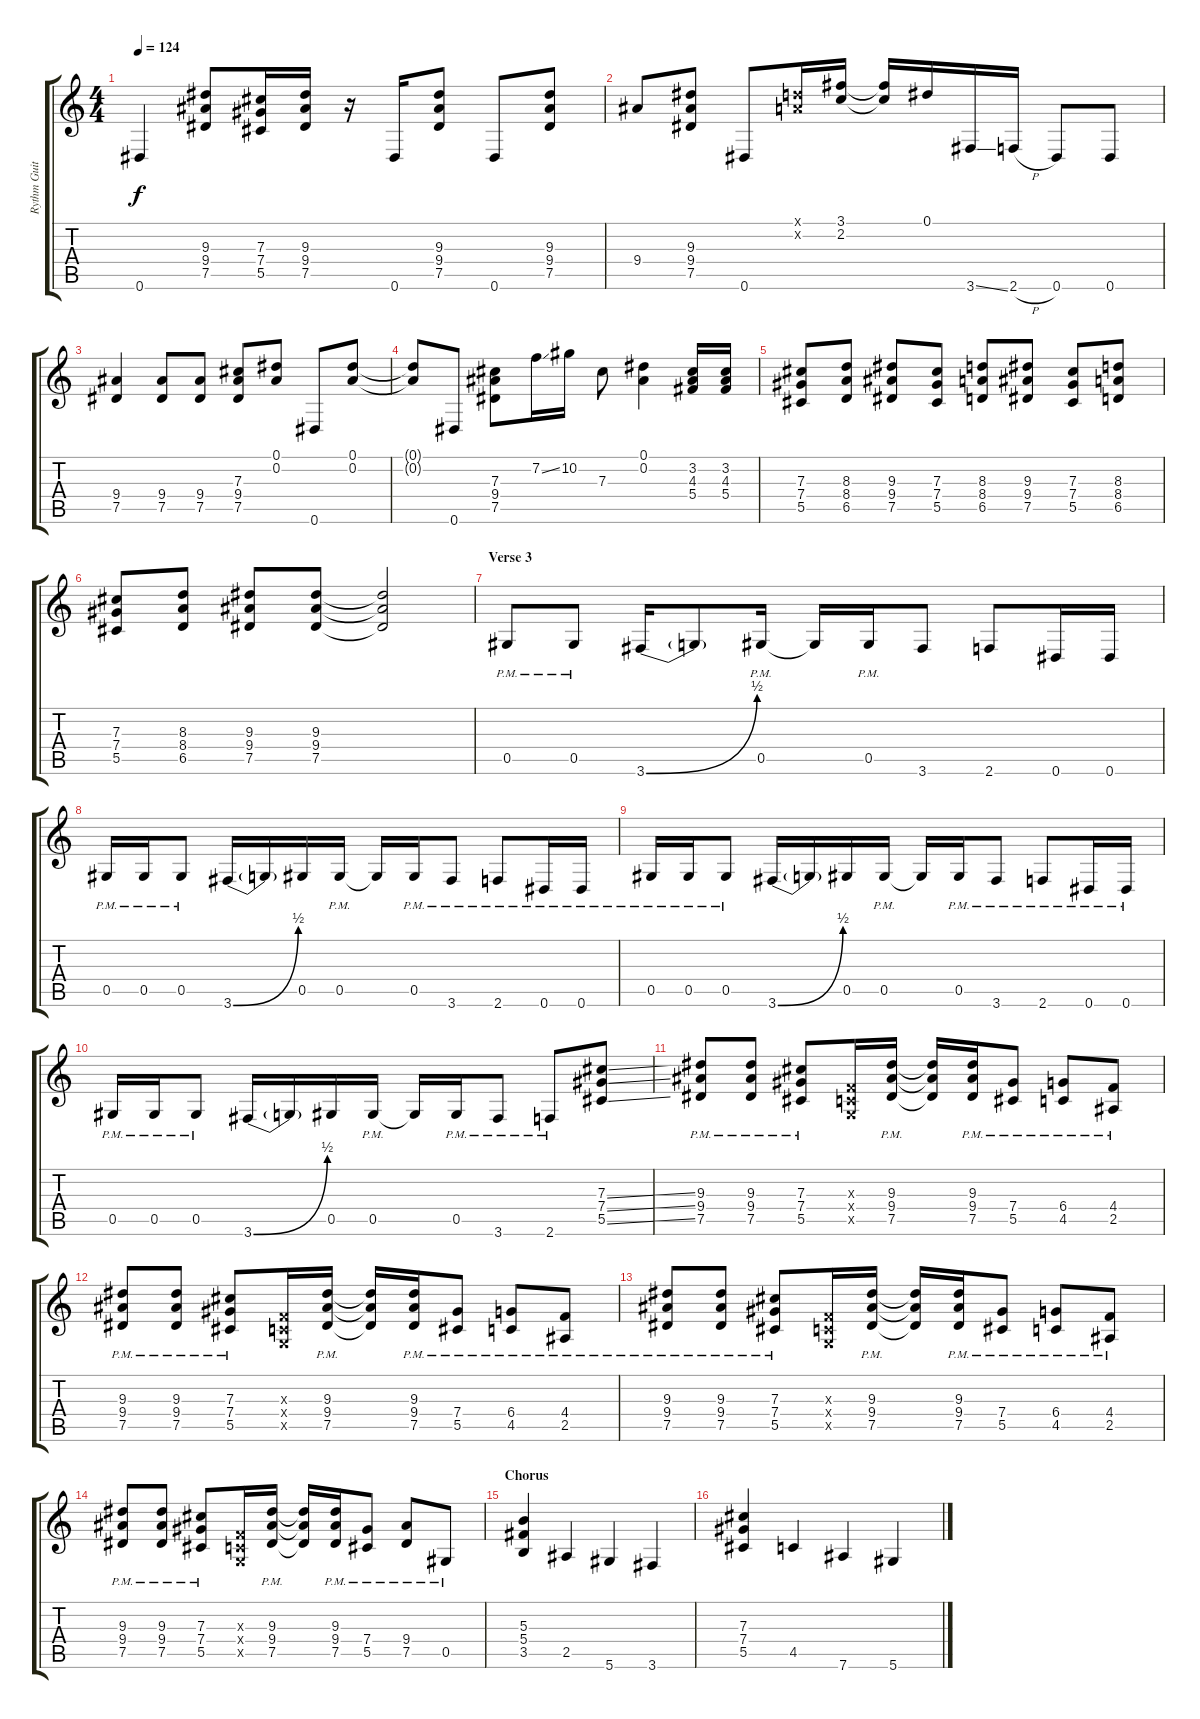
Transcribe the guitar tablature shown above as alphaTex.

\track ("Rythm Guitar 2" "Rythm Guit") {instrument overdrivenguitar}
\staff {score tabs}
\tuning (Eb4 Bb3 Gb3 Db3 Ab2 Eb2) {hide}
\ts (4 4)
\tempo 124
\clef g2
\ks c
0.6.4{dy f} (9.3 9.4 7.5).8 (7.3 7.4 5.5).16 (9.3 9.4 7.5).16 r.16 0.6.16 (9.3 9.4 7.5).8 0.6.8 (9.3 9.4 7.5).8 |
9.4.8 (9.3 9.4 7.5).8 0.6.8 (-1.1{x} -1.2{x}).16 (3.1 2.2).16 (3.1{t} 2.2{t}).16 0.1.16 3.6{ss}.16 2.6{h}.16 0.6.8 0.6.8 |
(9.4 7.5).4 (9.4 7.5).8 (9.4 7.5).8 (7.3 9.4 7.5).8 (0.1 0.2).8 0.6.8 (0.1 0.2).8 |
(0.1{t} 0.2{t}).8 0.6.8 (7.3 9.4 7.5).8 7.2{ss}.16 10.2.16 7.3.8 (0.1 0.2).4 (3.2 4.3 5.4).16 (3.2 4.3 5.4).16 |
(7.3 7.4 5.5).8 (8.3 8.4 6.5).8 (9.3 9.4 7.5).8 (7.3 7.4 5.5).8 (8.3 8.4 6.5).8 (9.3 9.4 7.5).8 (7.3 7.4 5.5).8 (8.3 8.4 6.5).8 |
(7.3 7.4 5.5).8 (8.3 8.4 6.5).8 (9.3 9.4 7.5).8 (9.3 9.4 7.5).8 (9.3{t} 9.4{t} 7.5{t}).2 |
\section ("" "Verse 3")
0.5{pm}.8 0.5{pm}.8 3.6{be (bend 0 0 60 2)}.16 3.6{t}.8 0.5{pm}.16 0.5{t}.16 0.5{pm}.16 3.6.8 2.6.8 0.6.16 0.6.16 |
0.5{pm}.16 0.5{pm}.16 0.5{pm}.8 3.6{be (bend 0 0 60 2)}.16 3.6{t}.16 0.5.16 0.5{pm}.16 0.5{t}.16 0.5{pm}.16 3.6{pm}.8 2.6{pm}.8 0.6{pm}.16 0.6{pm}.16 |
0.5{pm}.16 0.5{pm}.16 0.5{pm}.8 3.6{be (bend 0 0 60 2)}.16 3.6{t}.16 0.5.16 0.5{pm}.16 0.5{t}.16 0.5{pm}.16 3.6{pm}.8 2.6{pm}.8 0.6{pm}.16 0.6{pm}.16 |
0.5{pm}.16 0.5{pm}.16 0.5{pm}.8 3.6{be (bend 0 0 60 2)}.16 3.6{t}.16 0.5.16 0.5{pm}.16 0.5{t}.16 0.5{pm}.16 3.6{pm}.8 2.6{pm}.8 (7.3{ss} 7.4{ss} 5.5{ss}).8 |
(9.3 9.4{pm} 7.5{pm}).8 (9.3 9.4{pm} 7.5{pm}).8 (7.3 7.4{pm} 5.5{pm}).8 (-1.3{x} -1.4{x} -1.5{x}).16 (9.3 9.4{pm} 7.5{pm}).16 (9.3{t} 9.4{t} 7.5{t}).16 (9.3 9.4{pm} 7.5{pm}).16 (7.4{pm} 5.5{pm}).8 (6.4{pm} 4.5{pm}).8 (4.4{pm} 2.5{pm}).8 |
(9.3 9.4{pm} 7.5{pm}).8 (9.3 9.4{pm} 7.5{pm}).8 (7.3 7.4{pm} 5.5{pm}).8 (-1.3{x} -1.4{x} -1.5{x}).16 (9.3 9.4{pm} 7.5{pm}).16 (9.3{t} 9.4{t} 7.5{t}).16 (9.3 9.4{pm} 7.5{pm}).16 (7.4{pm} 5.5{pm}).8 (6.4{pm} 4.5{pm}).8 (4.4{pm} 2.5{pm}).8 |
(9.3 9.4{pm} 7.5{pm}).8 (9.3 9.4{pm} 7.5{pm}).8 (7.3 7.4{pm} 5.5{pm}).8 (-1.3{x} -1.4{x} -1.5{x}).16 (9.3 9.4{pm} 7.5{pm}).16 (9.3{t} 9.4{t} 7.5{t}).16 (9.3 9.4{pm} 7.5{pm}).16 (7.4{pm} 5.5{pm}).8 (6.4{pm} 4.5{pm}).8 (4.4{pm} 2.5{pm}).8 |
(9.3 9.4 7.5{pm}).8 (9.3 9.4 7.5{pm}).8 (7.3 7.4 5.5{pm}).8 (-1.3{x} -1.4{x} -1.5{x}).16 (9.3 9.4 7.5{pm}).16 (9.3{t} 9.4{t} 7.5{t}).16 (9.3 9.4 7.5{pm}).16 (7.4 5.5{pm}).8 (9.4 7.5{pm}).8 0.5{pm}.8 |
\section ("" "Chorus")
(5.3 5.4 3.5).4 2.5.4 5.6.4 3.6.4 |
(7.3 7.4 5.5).4 4.5.4 7.6.4 5.6.4
